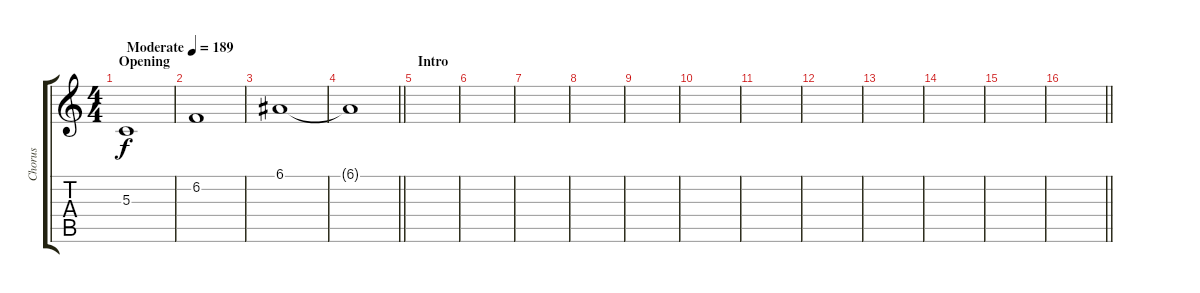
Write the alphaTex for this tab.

\track ("Chorus" "Chorus") {instrument choiraahs}
\staff {score tabs}
\tuning (E4 B3 G3 D3 A2 E2) {hide}
\ts (4 4)
\section ("" "Opening")
\tempo (189 "Moderate")
\clef g2
\ks c
5.3.1{dy f instrument choiraahs} |
6.2.1 |
6.1.1 |
\barLineRight lightlight
6.1{t}.1 |
\section ("" "Intro")
|
|
|
|
|
|
|
|
|
|
|
\barLineRight lightlight
